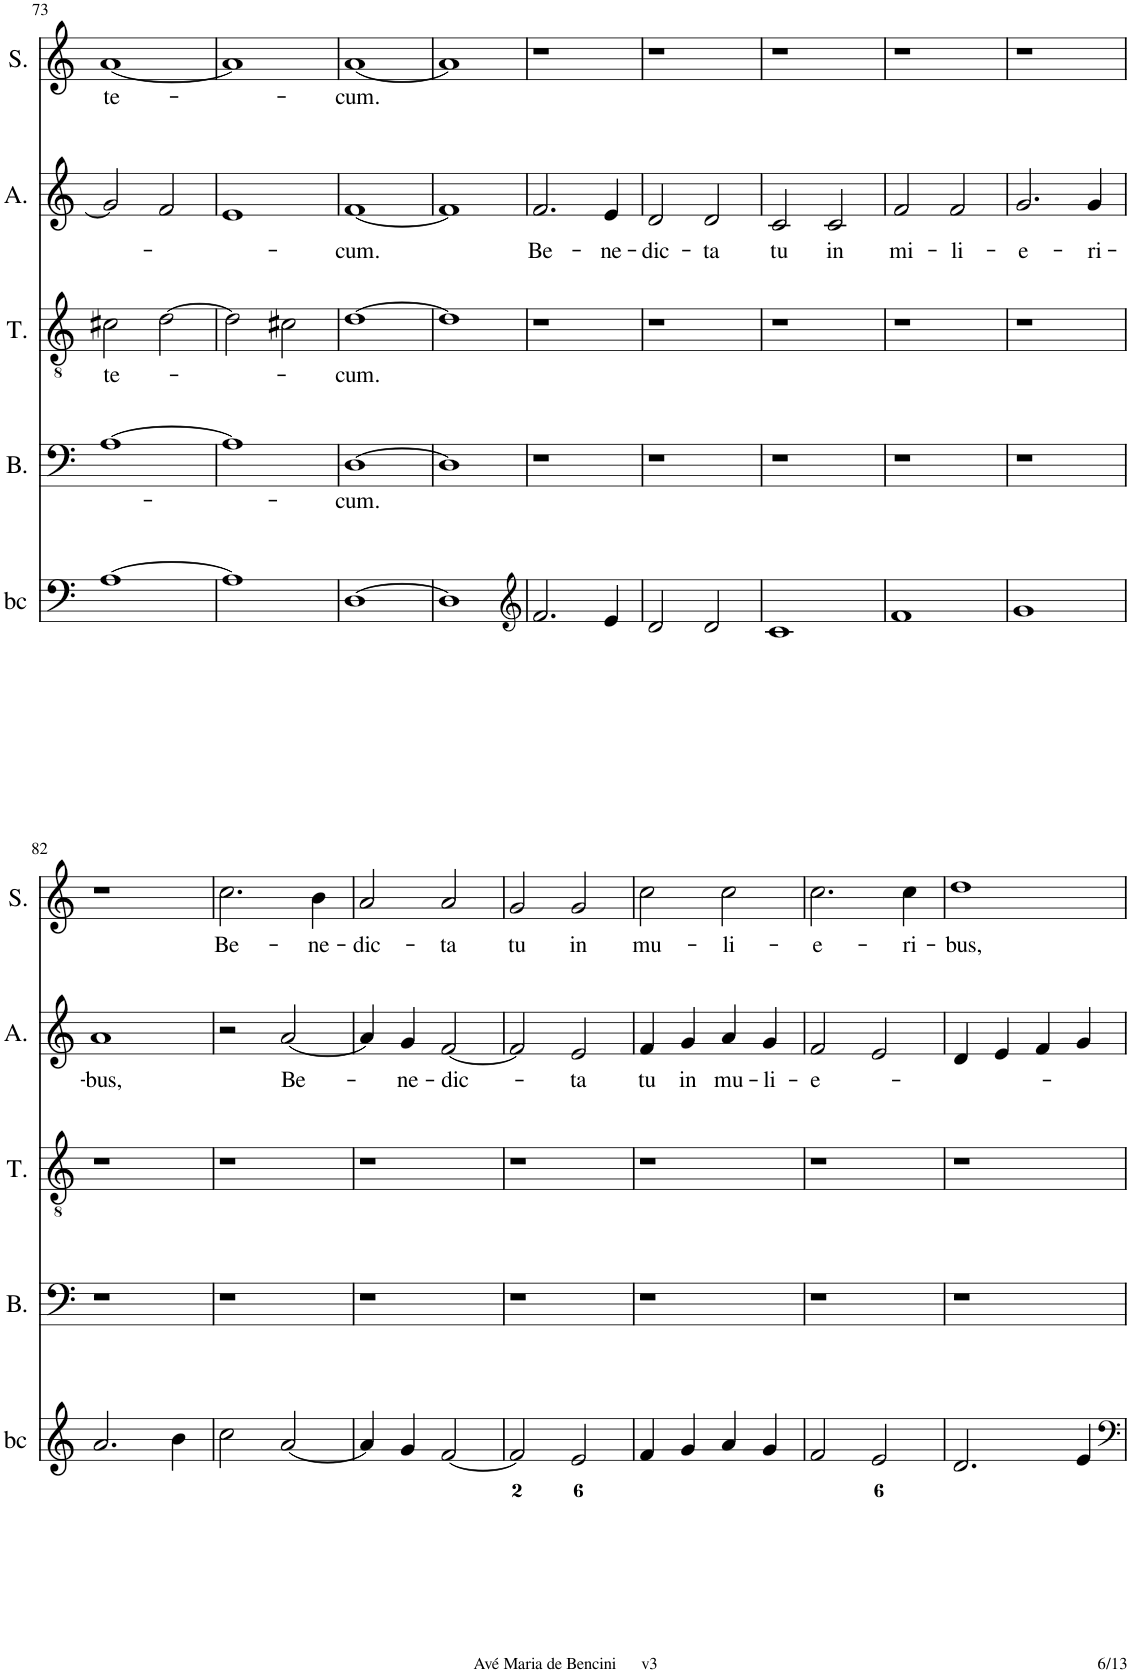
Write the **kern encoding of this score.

**kern	**kern	**text	**kern	**text	**kern	**text	**kern	**text
*part5	*part4	*part4	*part3	*part3	*part2	*part2	*part1	*part1
*staff5	*staff4	*staff4	*staff3	*staff3	*staff2	*staff2	*staff1	*staff1
*I"Continuo	*I"Basse	*	*I"Ténor	*	*I"Alto	*	*I"Soprano	*
*	*I'B.	*	*I'T.	*	*I'A.	*	*I'S.	*
!!LO:PB:g=z
*clefF4	*clefF4	*	*clefGv2	*	*clefG2	*	*clefG2	*
*Trd7c12	*Trd7c12	*	*	*	*	*	*	*
*k[]	*k[]	*	*k[]	*	*k[]	*	*k[]	*
*M2/2	*M2/2	*	*M2/2	*	*M2/2	*	*M2/2	*
*met(c|)	*met(c|)	*	*met(c|)	*	*met(c|)	*	*met(c|)	*
=73	=73	=73	=73	=73	=73	=73	=73	=73
!	!	!	!	!LO:LY:b	!	!	!	!LO:LY:b
[1A	[1A	.	2c#X\	te-	2g/]	.	[1a	te-
.	.	.	[2d\	.	2f/	.	.	.
=74	=74	=74	=74	=74	=74	=74	=74	=74
1A]	1A]	.	2d\]	.	1e	.	1a]	.
.	.	.	2c#X\	.	.	.	.	.
=75	=75	=75	=75	=75	=75	=75	=75	=75
!	!	!LO:LY:b	!	!LO:LY:b	!	!LO:LY:b	!	!LO:LY:b
[1D	[1D	-cum.	[1d	-cum.	[1f	-cum.	[1a	-cum.
=76	=76	=76	=76	=76	=76	=76	=76	=76
1D]	1D]	.	1d]	.	1f]	.	1a]	.
=77	=77	=77	=77	=77	=77	=77	=77	=77
*clefG2	*	*	*	*	*	*	*	*
!	!	!	!	!	!	!LO:LY:b	!	!
2.f/	1r	.	1r	.	2.f/	Be-	1r	.
!	!	!	!	!	!	!LO:LY:b	!	!
4e/	.	.	.	.	4e/	-ne-	.	.
=78	=78	=78	=78	=78	=78	=78	=78	=78
!	!	!	!	!	!	!LO:LY:b	!	!
2d/	1r	.	1r	.	2d/	-dic-	1r	.
!	!	!	!	!	!	!LO:LY:b	!	!
2d/	.	.	.	.	2d/	-ta	.	.
=79	=79	=79	=79	=79	=79	=79	=79	=79
!	!	!	!	!	!	!LO:LY:b	!	!
1c	1r	.	1r	.	2c/	tu	1r	.
!	!	!	!	!	!	!LO:LY:b	!	!
.	.	.	.	.	2c/	in	.	.
=80	=80	=80	=80	=80	=80	=80	=80	=80
!	!	!	!	!	!	!LO:LY:b	!	!
1f	1r	.	1r	.	2f/	mi-	1r	.
!	!	!	!	!	!	!LO:LY:b	!	!
.	.	.	.	.	2f/	-li-	.	.
=81	=81	=81	=81	=81	=81	=81	=81	=81
!	!	!	!	!	!	!LO:LY:b	!	!
1g	1r	.	1r	.	2.g/	-e-	1r	.
!	!	!	!	!	!	!LO:LY:b	!	!
.	.	.	.	.	4g/	-ri-	.	.
!!LO:LB:g=z
=82	=82	=82	=82	=82	=82	=82	=82	=82
!	!	!	!	!	!	!LO:LY:b	!	!
2.a/	1r	.	1r	.	1a	-bus,	1r	.
4b\	.	.	.	.	.	.	.	.
=83	=83	=83	=83	=83	=83	=83	=83	=83
!	!	!	!	!	!	!	!	!LO:LY:b
2cc\	1r	.	1r	.	2r	.	2.cc\	Be-
!	!	!	!	!	!	!LO:LY:b	!	!
[2a/	.	.	.	.	[2a/	Be-	.	.
!	!	!	!	!	!	!	!	!LO:LY:b
.	.	.	.	.	.	.	4b\	-ne-
=84	=84	=84	=84	=84	=84	=84	=84	=84
!	!	!	!	!	!	!	!	!LO:LY:b
4a/]	1r	.	1r	.	4a/]	.	2a/	-dic-
!	!	!	!	!	!	!LO:LY:b	!	!
4g/	.	.	.	.	4g/	-ne-	.	.
!	!	!	!	!	!	!LO:LY:b	!	!LO:LY:b
[2f/	.	.	.	.	[2f/	-dic-	2a/	-ta
=85	=85	=85	=85	=85	=85	=85	=85	=85
!	!	!	!	!	!	!	!	!LO:LY:b
2f/]	1r	.	1r	.	2f/]	.	2g/	tu
!	!	!	!	!	!	!LO:LY:b	!	!LO:LY:b
2e/	.	.	.	.	2e/	-ta	2g/	in
=86	=86	=86	=86	=86	=86	=86	=86	=86
!	!	!	!	!	!	!LO:LY:b	!	!LO:LY:b
4f/	1r	.	1r	.	4f/	tu	2cc\	mu-
!	!	!	!	!	!	!LO:LY:b	!	!
4g/	.	.	.	.	4g/	in	.	.
!	!	!	!	!	!	!LO:LY:b	!	!LO:LY:b
4a/	.	.	.	.	4a/	mu-	2cc\	-li-
!	!	!	!	!	!	!LO:LY:b	!	!
4g/	.	.	.	.	4g/	-li-	.	.
=87	=87	=87	=87	=87	=87	=87	=87	=87
!	!	!	!	!	!	!LO:LY:b	!	!LO:LY:b
2f/	1r	.	1r	.	2f/	-e-	2.cc\	-e-
2e/	.	.	.	.	2e/	.	.	.
!	!	!	!	!	!	!	!	!LO:LY:b
.	.	.	.	.	.	.	4cc\	-ri-
=88	=88	=88	=88	=88	=88	=88	=88	=88
!	!	!	!	!	!	!	!	!LO:LY:b
2.d/	1r	.	1r	.	4d/	.	1dd	-bus,
.	.	.	.	.	4e/	.	.	.
.	.	.	.	.	4f/	.	.	.
4e/	.	.	.	.	4g/	.	.	.
=	=	=	=	=	=	=	=	=
*-	*-	*-	*-	*-	*-	*-	*-	*-
